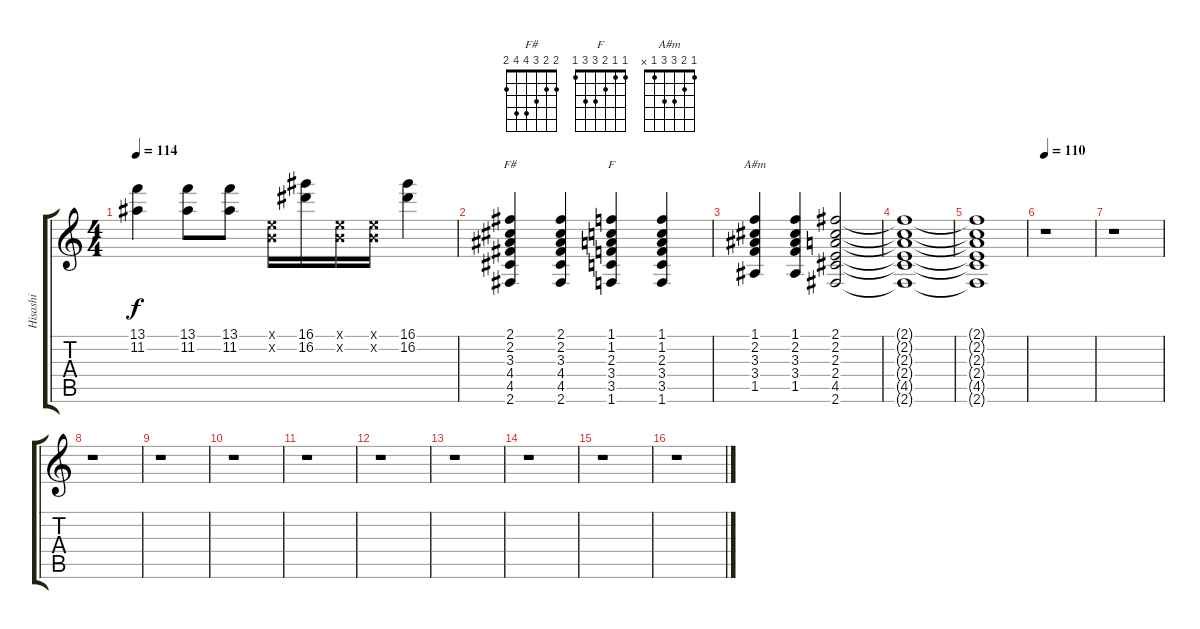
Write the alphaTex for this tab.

\track ("Hisashi" "Hisashi") {instrument distortionguitar}
\staff {score tabs}
\tuning (E4 B3 G3 D3 A2 E2) {hide}
\chord ("F#" 2 2 3 4 4 2)
\chord ("F" 1 1 2 3 3 1)
\chord ("A#m" 1 2 3 3 1 x)
\ts (4 4)
\tempo 114
\clef g2
\ks c
(13.1 11.2).4{dy f} (13.1 11.2).8 (13.1 11.2).8 (0.1{x} 0.2{x}).16 (16.1 16.2).16 (0.1{x} 0.2{x}).16 (0.1{x} 0.2{x}).16 (16.1 16.2).4 |
(2.1 2.2 3.3 4.4 4.5 2.6).4{ch "F#"} (2.1 2.2 3.3 4.4 4.5 2.6).4 (1.1 1.2 2.3 3.4 3.5 1.6).4{ch "F"} (1.1 1.2 2.3 3.4 3.5 1.6).4 |
(1.1 2.2 3.3 3.4 1.5).4{ch "A#m"} (1.1 2.2 3.3 3.4 1.5).4 (2.1 2.2 2.3 2.4 4.5 2.6).2 |
(2.1{t} 2.2{t} 2.3{t} 2.4{t} 4.5{t} 2.6{t}).1 |
(2.1{t} 2.2{t} 2.3{t} 2.4{t} 4.5{t} 2.6{t}).1 |
\tempo 110
r.1 |
r.1 |
r.1 |
r.1 |
r.1 |
r.1 |
r.1 |
r.1 |
r.1 |
r.1 |
r.1
